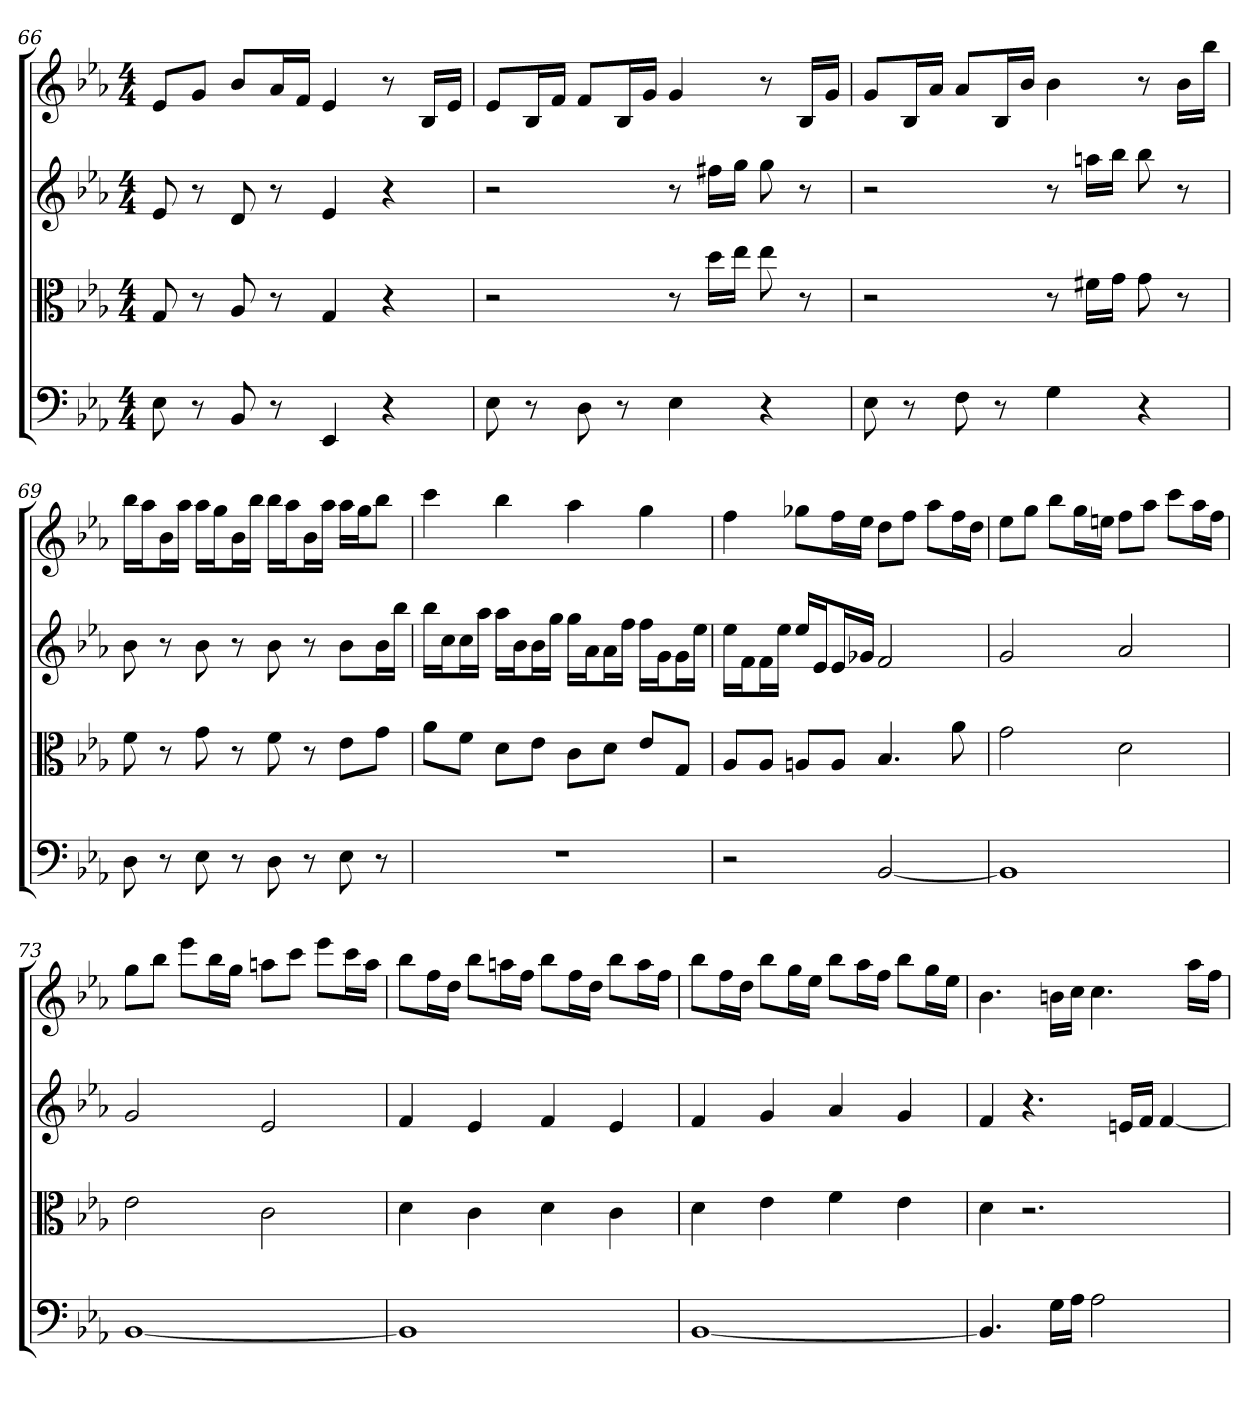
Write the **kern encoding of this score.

**kern	**kern	**kern	**kern
*part4	*part3	*part2	*part1
*staff4	*staff3	*staff2	*staff1
*clefF4	*clefC3	*	*
*k[b-e-a-]	*k[b-e-a-]	*k[b-e-a-]	*k[b-e-a-]
*E-:	*E-:	*E-:	*E-:
*M4/4	*M4/4	*M4/4	*M4/4
=66	=66	=66	=66
8E-	8G	8e-	8e-L
8r	8r	8r	8gJ
8BB-	8A-	8d	8b-L
8r	8r	8r	16a-L
.	.	.	16fJJ
4EE-	4G	4e-	4e-
4r	4r	4r	8r
.	.	.	16B-LL
.	.	.	16e-JJ
=67	=67	=67	=67
8E-	2r	2r	8e-L
8r	.	.	16B-L
.	.	.	16fJJ
8D	.	.	8fL
8r	.	.	16B-L
.	.	.	16gJJ
4E-	8r	8r	4g
.	16dd\LL	16ff#XLL	.
.	16ee-\JJ	16ggJJ	.
4r	8ee-	8gg	8r
.	8r	8r	16B-LL
.	.	.	16gJJ
=68	=68	=68	=68
8E-	2r	2r	8gL
8r	.	.	16B-L
.	.	.	16a-JJ
8F	.	.	8a-L
8r	.	.	16B-L
.	.	.	16b-JJ
4G	8r	8r	4b-
.	16f#X\LL	16aanLL	.
.	16g\JJ	16bb-JJ	.
4r	8g	8bb-	8r
.	8r	8r	16b-LL
.	.	.	16bb-JJ
=69	=69	=69	=69
8D	8f	8b-	16bb-LL
.	.	.	16aa-J
8r	8r	8r	16b-L
.	.	.	16aa-JJ
8E-	8g	8b-	16aa-LL
.	.	.	16ggJ
8r	8r	8r	16b-L
.	.	.	16bb-JJ
8D	8f	8b-	16bb-LL
.	.	.	16aa-J
8r	8r	8r	16b-L
.	.	.	16aa-JJ
8E-	8e-\L	8b-L	16aa-LL
.	.	.	16ggJ
8r	8g\J	16b-L	8bb-J
.	.	16bb-JJ	.
=70	=70	=70	=70
1r	8a-\L	16bb-LL	4ccc
.	.	16ccJ	.
.	8f\J	16ccL	.
.	.	16aa-JJ	.
.	8d\L	16aa-LL	4bb-
.	.	16b-J	.
.	8e-\J	16b-L	.
.	.	16ggJJ	.
.	8c\L	16ggLL	4aa-
.	.	16a-J	.
.	8d\J	16a-L	.
.	.	16ffJJ	.
.	8e-/L	16ffLL	4gg
.	.	16gJ	.
.	8G/J	16gL	.
.	.	16ee-JJ	.
=71	=71	=71	=71
2r	8A-/L	16ee-LL	4ff
.	.	16fJ	.
.	8A-/J	16fL	.
.	.	16ee-JJ	.
.	8An/L	16ee-LL	8gg-XL
.	.	16e-J	.
.	8A/J	16e-L	16ffL
.	.	16g-XJJ	16ee-JJ
[2BB-	4.B-	2f	8ddL
.	.	.	8ffJ
.	.	.	8aa-L
.	8a-	.	16ffL
.	.	.	16ddJJ
=72	=72	=72	=72
1BB-]	2g	2g	8ee-L
.	.	.	8ggJ
.	.	.	8bb-L
.	.	.	16ggL
.	.	.	16eenJJ
.	2d	2a-	8ffL
.	.	.	8aa-J
.	.	.	8cccL
.	.	.	16aa-L
.	.	.	16ffJJ
=73	=73	=73	=73
[1BB-	2e-	2g	8ggL
.	.	.	8bb-J
.	.	.	8eee-L
.	.	.	16bb-L
.	.	.	16ggJJ
.	2c	2e-	8aanL
.	.	.	8cccJ
.	.	.	8eee-L
.	.	.	16cccL
.	.	.	16aaJJ
=74	=74	=74	=74
1BB-]	4d	4f	8bb-L
.	.	.	16ffL
.	.	.	16ddJJ
.	4c	4e-	8bb-L
.	.	.	16aanL
.	.	.	16ffJJ
.	4d	4f	8bb-L
.	.	.	16ffL
.	.	.	16ddJJ
.	4c	4e-	8bb-L
.	.	.	16aaL
.	.	.	16ffJJ
=75	=75	=75	=75
[1BB-	4d	4f	8bb-L
.	.	.	16ffL
.	.	.	16ddJJ
.	4e-	4g	8bb-L
.	.	.	16ggL
.	.	.	16ee-JJ
.	4f	4a-	8bb-L
.	.	.	16aa-L
.	.	.	16ffJJ
.	4e-	4g	8bb-L
.	.	.	16ggL
.	.	.	16ee-JJ
=76	=76	=76	=76
4.BB-]	4d	4f	4.b-
.	2.r	4.r	.
16G\LL	.	.	16bnLL
16A-\JJ	.	.	16ccJJ
2A-	.	.	4.cc
.	.	16enLL	.
.	.	16fJJ	.
.	.	[4f	.
.	.	.	16aa-LL
.	.	.	16ffJJ
=	=	=	=
*-	*-	*-	*-
